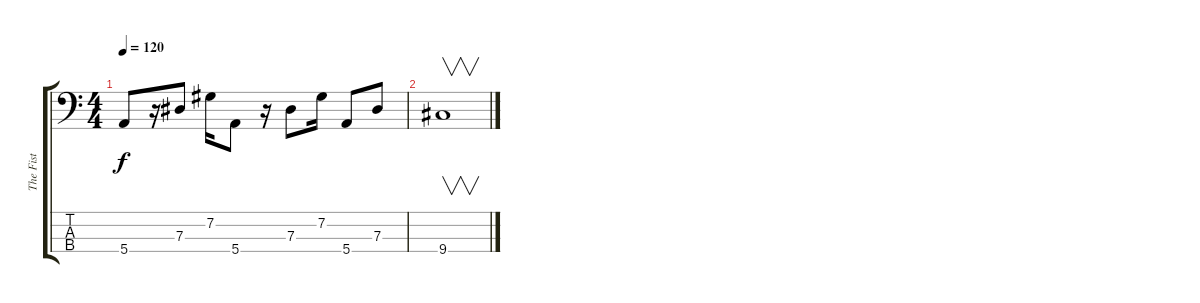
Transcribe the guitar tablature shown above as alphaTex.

\track ("The Fist" "The Fist") {instrument electricbassfinger}
\staff {score tabs}
\tuning (Gb2 Db2 Ab1 E1) {hide}
\ts (4 4)
\tempo 120
\clef f4
\ks c
5.4.8{dy f} r.16 7.3.8 7.2.16 5.4.8 r.16 7.3.8 7.2.16 5.4.8 7.3.8 |
9.4.1{v}
